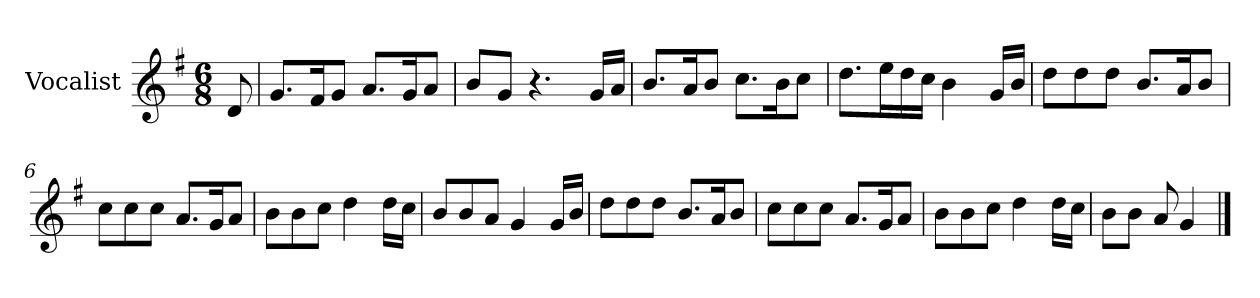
**kern
*part1
*staff1
*I"Vocalist
*k[f#]
*G:
*M6/8
=
8d
=1
8.gL
16f#K
8gJ
8.aL
16gK
8aJ
=2
8bL
8gJ
4.r
16gLL
16aJJ
=3
8.bL
16aK
8bJ
8.ccL
16bK
8ccJ
=4
8.ddL
16eeL
16dd
16ccJJ
4b
16gLL
16bJJ
=5
8ddL
8dd
8ddJ
8.bL
16aK
8bJ
=6
8ccL
8cc
8ccJ
8.aL
16gK
8aJ
=7
8bL
8b
8ccJ
4dd
16ddLL
16ccJJ
=8
8bL
8b
8aJ
4g
16gLL
16bJJ
=9
8ddL
8dd
8ddJ
8.bL
16aK
8bJ
=10
8ccL
8cc
8ccJ
8.aL
16gK
8aJ
=11
8bL
8b
8ccJ
4dd
16ddLL
16ccJJ
=12
8bL
8bJ
8a
4g
==
*-
